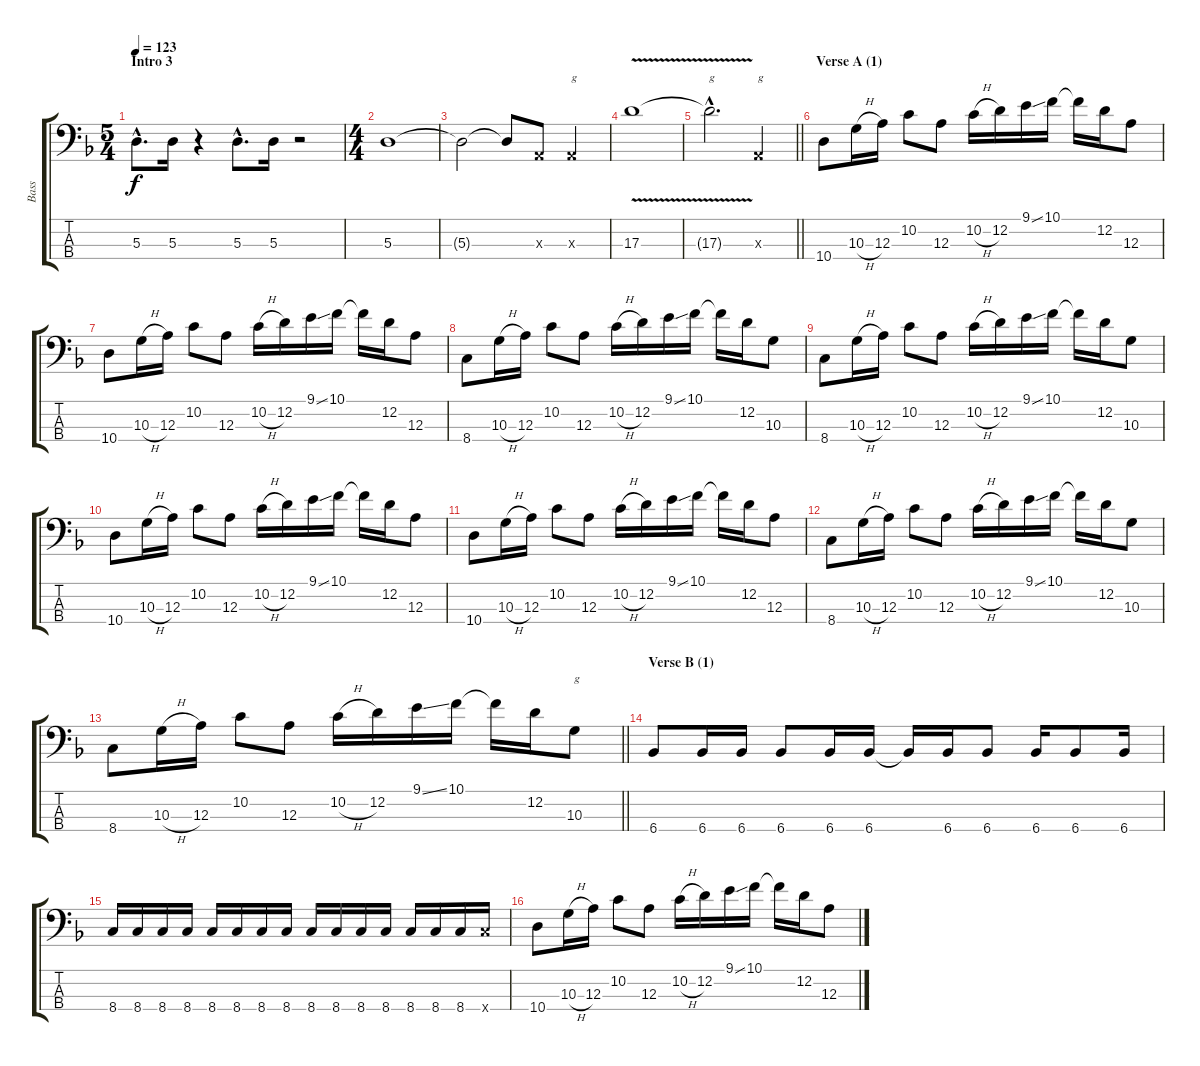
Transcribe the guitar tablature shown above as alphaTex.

\track ("Bass" "Bass") {instrument electricbassfinger}
\staff {score tabs}
\tuning (G2 D2 A1 E1) {hide}
\ts (5 4)
\section ("" "Intro 3")
\tempo 123
\clef f4
\ks dminor
5.3{hac}.8{d dy f} 5.3.16 r.4 5.3{hac}.8{d} 5.3.16 r.2 |
\ts (4 4)
5.3.1 |
5.3{t}.2 5.3{t}.8 0.3{x}.8 0.3{x}.4{txt "g"} |
17.3{v}.1 |
\barLineRight lightlight
17.3{hac t}.2{d txt "g"} 0.3{x}.4{txt "g"} |
\section ("" "Verse A (1)")
10.4.8 10.3{h}.16 12.3.16 10.2.8 12.3.8 10.2{h}.16 12.2.16 9.1{ss}.16 10.1.16 10.1{t}.16 12.2.16 12.3.8 |
10.4.8 10.3{h}.16 12.3.16 10.2.8 12.3.8 10.2{h}.16 12.2.16 9.1{ss}.16 10.1.16 10.1{t}.16 12.2.16 12.3.8 |
8.4.8 10.3{h}.16 12.3.16 10.2.8 12.3.8 10.2{h}.16 12.2.16 9.1{ss}.16 10.1.16 10.1{t}.16 12.2.16 10.3.8 |
8.4.8 10.3{h}.16 12.3.16 10.2.8 12.3.8 10.2{h}.16 12.2.16 9.1{ss}.16 10.1.16 10.1{t}.16 12.2.16 10.3.8 |
10.4.8 10.3{h}.16 12.3.16 10.2.8 12.3.8 10.2{h}.16 12.2.16 9.1{ss}.16 10.1.16 10.1{t}.16 12.2.16 12.3.8 |
10.4.8 10.3{h}.16 12.3.16 10.2.8 12.3.8 10.2{h}.16 12.2.16 9.1{ss}.16 10.1.16 10.1{t}.16 12.2.16 12.3.8 |
8.4.8 10.3{h}.16 12.3.16 10.2.8 12.3.8 10.2{h}.16 12.2.16 9.1{ss}.16 10.1.16 10.1{t}.16 12.2.16 10.3.8 |
\barLineRight lightlight
8.4.8 10.3{h}.16 12.3.16 10.2.8 12.3.8 10.2{h}.16 12.2.16 9.1{ss}.16 10.1.16 10.1{t}.16 12.2.16 10.3.8{txt "g"} |
\section ("" "Verse B (1)")
6.4.8 6.4.16 6.4.16 6.4.8 6.4.16 6.4.16 6.4{t}.16 6.4.16 6.4.8 6.4.16 6.4.8 6.4.16 |
8.4.16 8.4.16 8.4.16 8.4.16 8.4.16 8.4.16 8.4.16 8.4.16 8.4.16 8.4.16 8.4.16 8.4.16 8.4.16 8.4.16 8.4.16 8.4{x}.16 |
10.4.8 10.3{h}.16 12.3.16 10.2.8 12.3.8 10.2{h}.16 12.2.16 9.1{ss}.16 10.1.16 10.1{t}.16 12.2.16 12.3.8
